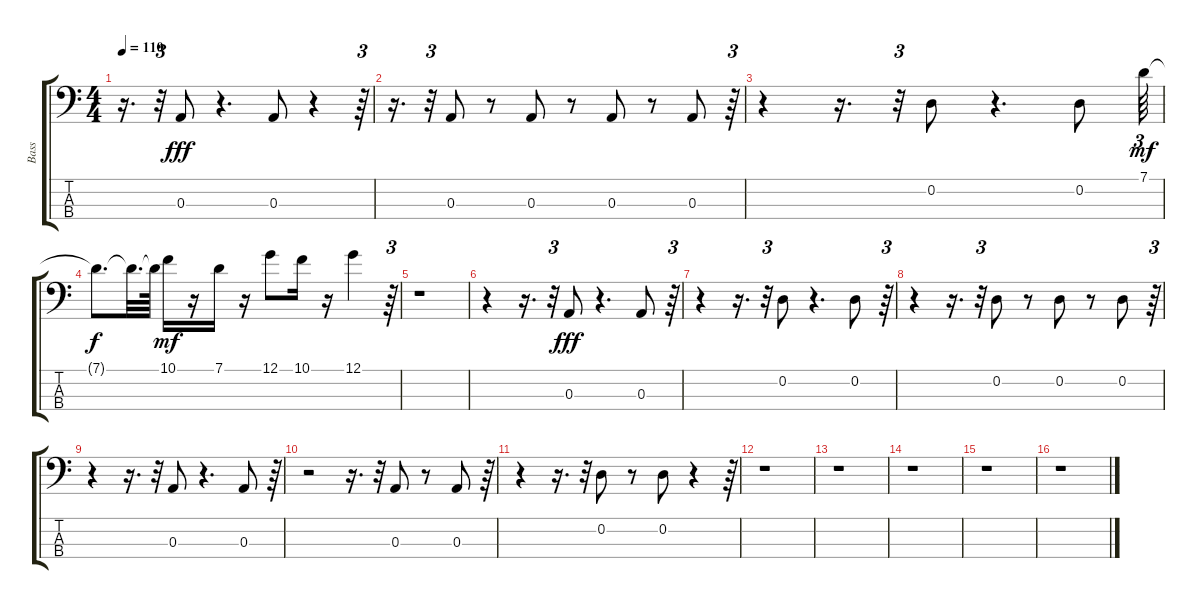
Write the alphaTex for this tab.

\track ("Bass" "Bass") {instrument electricbassfinger}
\staff {score tabs}
\tuning (G2 D2 A1 E1) {hide}
\ts (4 4)
\tempo 110
\clef f4
\ks c
r.16{d dy fff} r.32{tu (3 2)} 0.3.8 r.4{d} 0.3.8 r.4 r.64{tu (3 2)} |
r.16{d} r.32{tu (3 2)} 0.3.8 r.8 0.3.8 r.8 0.3.8 r.8 0.3.8 r.64{tu (3 2)} |
r.4 r.16{d} r.32{tu (3 2)} 0.2.8 r.4{d} 0.2.8 7.1.64{tu (3 2) dy mf} |
7.1{t}.8{d dy f} 7.1{t}.32{d} 7.1{t}.64 10.1.16{dy mf} r.16 7.1.16 r.16 12.1.8 10.1.16 r.16 12.1.4 r.64{tu (3 2)} |
r.1 |
r.4 r.16{d} r.32{tu (3 2)} 0.3.8{dy fff} r.4{d} 0.3.8 r.64{tu (3 2)} |
r.4 r.16{d} r.32{tu (3 2)} 0.2.8 r.4{d} 0.2.8 r.64{tu (3 2)} |
r.4 r.16{d} r.32{tu (3 2)} 0.2.8 r.8 0.2.8 r.8 0.2.8 r.64{tu (3 2)} |
r.4 r.16{d} r.32{tu (3 2)} 0.3.8 r.4{d} 0.3.8 r.64{tu (3 2)} |
r.2 r.16{d} r.32{tu (3 2)} 0.3.8 r.8 0.3.8 r.64{tu (3 2)} |
r.4 r.16{d} r.32{tu (3 2)} 0.2.8 r.8 0.2.8 r.4 r.64{tu (3 2)} |
r.1 |
r.1 |
r.1 |
r.1 |
r.1
